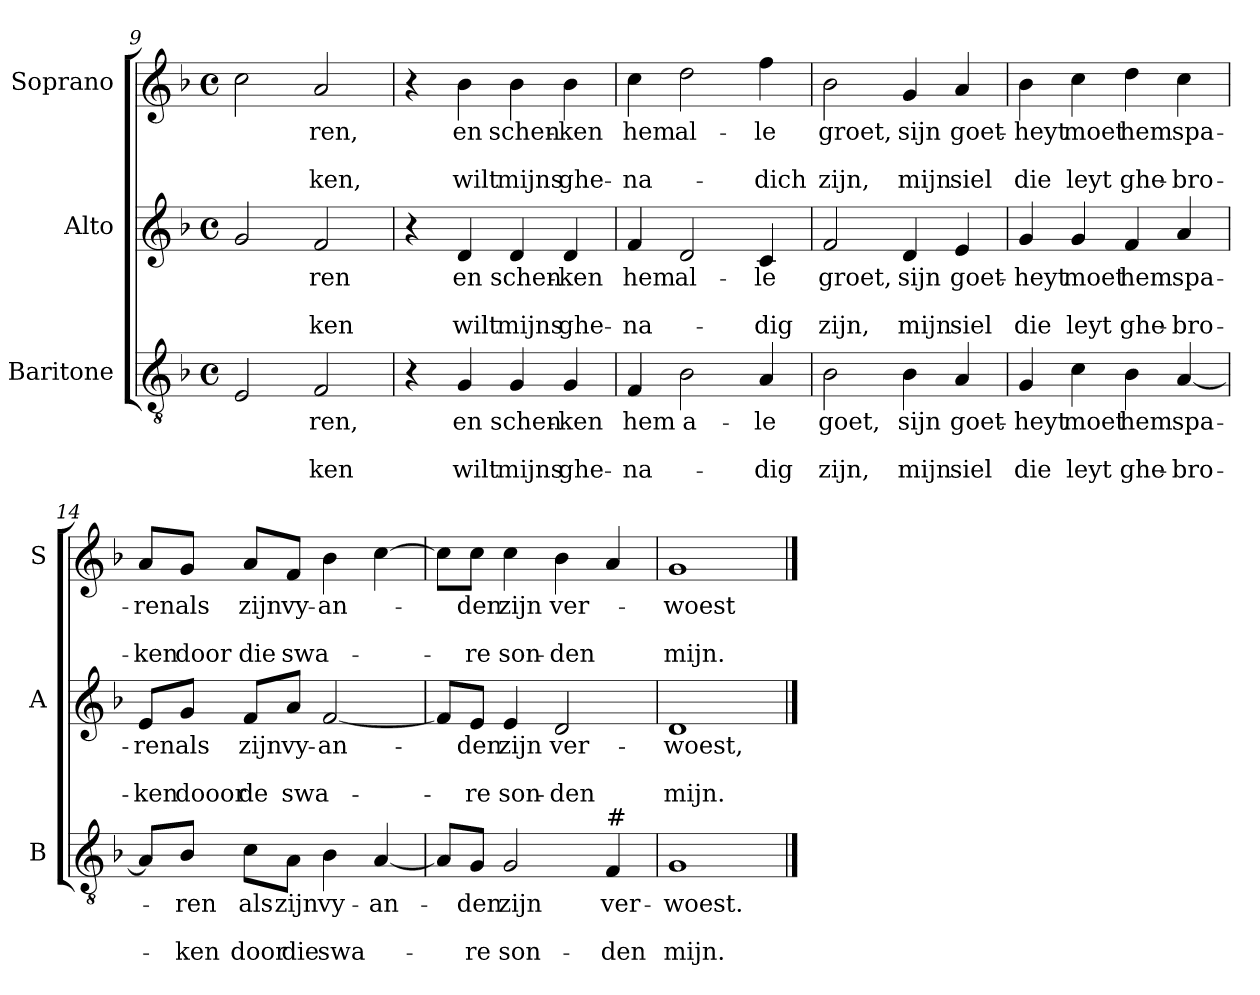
**kern	**text	**text	**text	**kern	**text	**text	**text	**kern	**text	**text	**text
*part3	*part3	*part3	*part3	*part2	*part2	*part2	*part2	*part1	*part1	*part1	*part1
*staff3	*staff3	*staff3	*staff3	*staff2	*staff2	*staff2	*staff2	*staff1	*staff1	*staff1	*staff1
*I"Baritone	*	*	*	*I"Alto	*	*	*	*I"Soprano	*	*	*
*I'B	*	*	*	*I'A	*	*	*	*I'S	*	*	*
*clefGv2	*	*	*	*clefG2	*	*	*	*clefG2	*	*	*
*k[b-]	*	*	*	*k[b-]	*	*	*	*k[b-]	*	*	*
*F:	*	*	*	*F:	*	*	*	*F:	*	*	*
*M4/4	*	*	*	*M4/4	*	*	*	*M4/4	*	*	*
*met(c)	*	*	*	*met(c)	*	*	*	*met(c)	*	*	*
=9	=9	=9	=9	=9	=9	=9	=9	=9	=9	=9	=9
2E/	.	.	.	2g/	.	.	.	2cc\	.	.	.
!	!LO:LY:b	!	!LO:LY:b	!	!LO:LY:b	!	!LO:LY:b	!	!LO:LY:b	!	!LO:LY:b
2F/	-ren,	.	-ken	2f/	-ren	.	-ken	2a/	-ren,	.	-ken,
!!LO:PB:g=z
=10	=10	=10	=10	=10	=10	=10	=10	=10	=10	=10	=10
4r	.	.	.	4r	.	.	.	4r	.	.	.
!	!LO:LY:b	!	!LO:LY:b	!	!LO:LY:b	!	!LO:LY:b	!	!LO:LY:b	!	!LO:LY:b
4G/	en	.	wilt	4d/	en	.	wilt	4b-\	en	.	wilt
!	!LO:LY:b	!	!LO:LY:b	!	!LO:LY:b	!	!LO:LY:b	!	!LO:LY:b	!	!LO:LY:b
4G/	schen-	.	mijns	4d/	schen-	.	mijns	4b-\	schen-	.	mijns
!	!LO:LY:b	!	!LO:LY:b	!	!LO:LY:b	!	!LO:LY:b	!	!LO:LY:b	!	!LO:LY:b
4G/	-ken	.	ghe-	4d/	-ken	.	ghe-	4b-\	-ken	.	ghe-
=11	=11	=11	=11	=11	=11	=11	=11	=11	=11	=11	=11
!	!LO:LY:b	!	!LO:LY:b	!	!LO:LY:b	!	!LO:LY:b	!	!LO:LY:b	!	!LO:LY:b
4F/	hem	.	-na-	4f/	hem	.	-na-	4cc\	hem	.	-na-
!	!LO:LY:b	!	!	!	!LO:LY:b	!	!	!	!LO:LY:b	!	!
2B-\	a-	.	.	2d/	al-	.	.	2dd\	al-	.	.
!	!LO:LY:b	!	!LO:LY:b	!	!LO:LY:b	!	!LO:LY:b	!	!LO:LY:b	!	!LO:LY:b
4A/	-le	.	-dig	4c/	-le	.	-dig	4ff\	-le	.	-dich
=12	=12	=12	=12	=12	=12	=12	=12	=12	=12	=12	=12
!	!LO:LY:b	!	!LO:LY:b	!	!LO:LY:b	!	!LO:LY:b	!	!LO:LY:b	!	!LO:LY:b
2B-\	goet,	.	zijn,	2f/	groet,	.	zijn,	2b-\	groet,	.	zijn,
!	!LO:LY:b	!	!LO:LY:b	!	!LO:LY:b	!	!LO:LY:b	!	!LO:LY:b	!	!LO:LY:b
4B-\	sijn	.	mijn	4d/	sijn	.	mijn	4g/	sijn	.	mijn
!	!LO:LY:b	!	!LO:LY:b	!	!LO:LY:b	!	!LO:LY:b	!	!LO:LY:b	!	!LO:LY:b
4A/	goet-	.	siel	4e/	goet-	.	siel	4a/	goet-	.	siel
=13	=13	=13	=13	=13	=13	=13	=13	=13	=13	=13	=13
!	!LO:LY:b	!	!LO:LY:b	!	!LO:LY:b	!	!LO:LY:b	!	!LO:LY:b	!	!LO:LY:b
4G/	-heyt	.	die	4g/	-heyt	.	die	4b-\	-heyt	.	die
!	!LO:LY:b	!	!LO:LY:b	!	!LO:LY:b	!	!LO:LY:b	!	!LO:LY:b	!	!LO:LY:b
4c\	moet	.	leyt	4g/	moet	.	leyt	4cc\	moet	.	leyt
!	!LO:LY:b	!	!LO:LY:b	!	!LO:LY:b	!	!LO:LY:b	!	!LO:LY:b	!	!LO:LY:b
4B-\	hem	.	ghe-	4f/	hem	.	ghe-	4dd\	hem	.	ghe-
!	!LO:LY:b	!	!LO:LY:b	!	!LO:LY:b	!	!LO:LY:b	!	!LO:LY:b	!	!LO:LY:b
[4A/	spa-	.	-bro-	4a/	spa-	.	-bro-	4cc\	spa-	.	-bro-
!!LO:LB:g=z
=14	=14	=14	=14	=14	=14	=14	=14	=14	=14	=14	=14
!	!	!	!	!	!LO:LY:b	!	!LO:LY:b	!	!LO:LY:b	!	!LO:LY:b
8A/L]	.	.	.	8e/L	-ren	.	-ken	8a/L	-ren	.	-ken
!	!LO:LY:b	!	!LO:LY:b	!	!LO:LY:b	!	!LO:LY:b	!	!LO:LY:b	!	!LO:LY:b
8B-/J	-ren	.	-ken	8g/J	als	.	dooor	8g/J	als	.	door
!	!LO:LY:b	!	!LO:LY:b	!	!LO:LY:b	!	!LO:LY:b	!	!LO:LY:b	!	!LO:LY:b
8c\L	als	.	door	8f/L	zijn	.	de	8a/L	zijn	.	die
!	!LO:LY:b	!	!LO:LY:b	!	!LO:LY:b	!	!LO:LY:b	!	!LO:LY:b	!	!LO:LY:b
8A\J	zijn	.	die	8a/J	vy-	.	swa-	8f/J	vy-	.	swa-
!	!LO:LY:b	!	!LO:LY:b	!	!LO:LY:b	!	!	!	!LO:LY:b	!	!
4B-\	vy-	.	swa-	[2f/	-an-	.	.	4b-\	-an-	.	.
!	!LO:LY:b	!	!	!	!	!	!	!	!	!	!
[4A/	-an-	.	.	.	.	.	.	[4cc\	.	.	.
=15	=15	=15	=15	=15	=15	=15	=15	=15	=15	=15	=15
8A/L]	.	.	.	8f/L]	.	.	.	8cc\L]	.	.	.
!	!LO:LY:b	!	!LO:LY:b	!	!LO:LY:b	!	!LO:LY:b	!	!LO:LY:b	!	!LO:LY:b
8G/J	-den	.	-re	8e/J	-den	.	-re	8cc\J	-den	.	-re
!	!LO:LY:b	!	!LO:LY:b	!	!LO:LY:b	!	!LO:LY:b	!	!LO:LY:b	!	!LO:LY:b
2G/	zijn	.	son-	4e/	zijn	.	son-	4cc\	zijn	.	son-
!	!	!	!	!	!LO:LY:b	!	!LO:LY:b	!	!LO:LY:b	!	!LO:LY:b
.	.	.	.	2d/	ver-	.	-den	4b-\	ver-	.	-den
!LO:TX:a:t=#	!	!	!	!	!	!	!	!	!	!	!
!	!LO:LY:b	!	!LO:LY:b	!	!	!	!	!	!	!	!
4F/	ver-	.	-den	.	.	.	.	4a/	.	.	.
=16	=16	=16	=16	=16	=16	=16	=16	=16	=16	=16	=16
!	!LO:LY:b	!	!LO:LY:b	!	!LO:LY:b	!	!LO:LY:b	!	!LO:LY:b	!	!LO:LY:b
1G	-woest.	.	mijn.	1d	-woest,	.	mijn.	1g	-woest	.	mijn.
==	==	==	==	==	==	==	==	==	==	==	==
*-	*-	*-	*-	*-	*-	*-	*-	*-	*-	*-	*-
